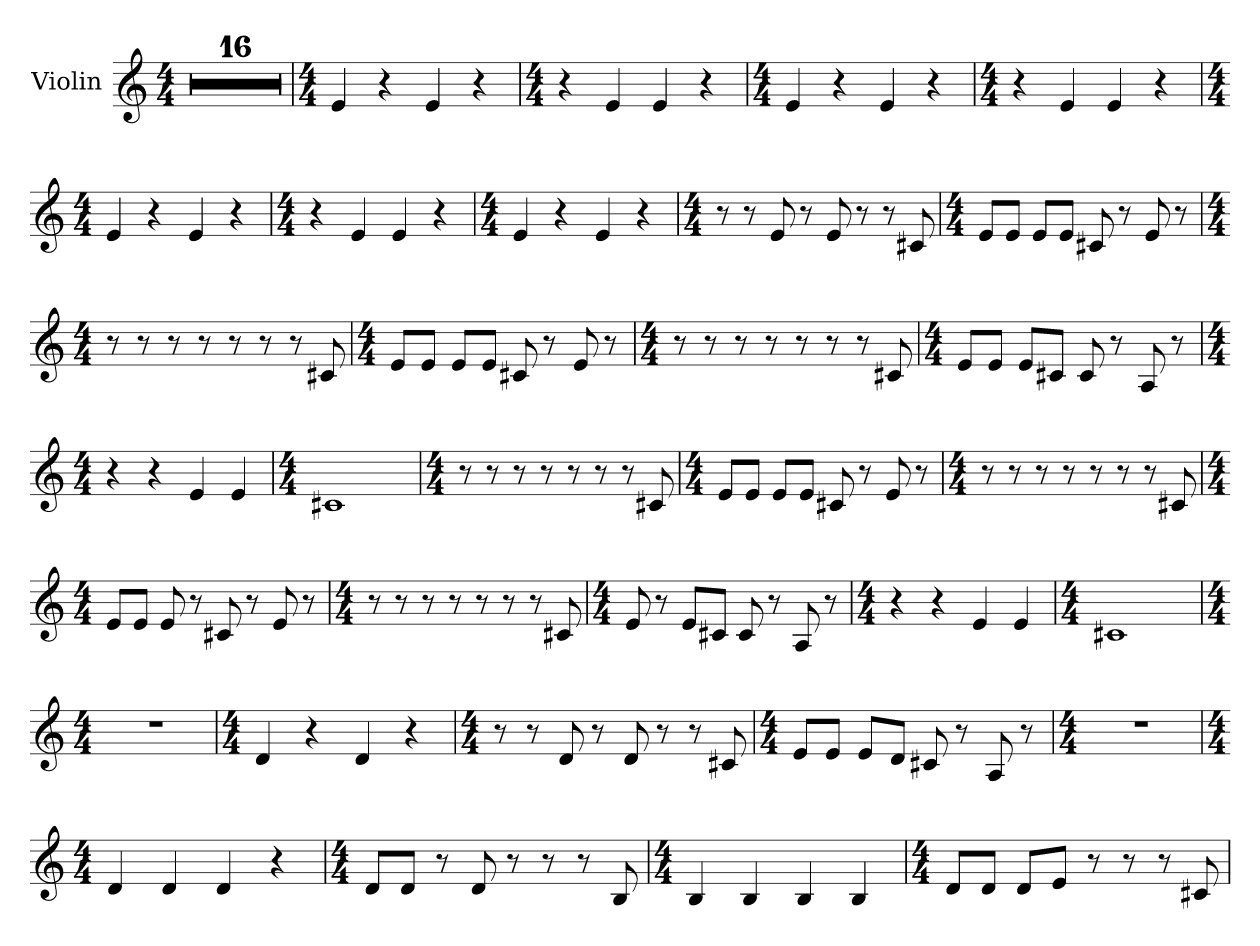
**kern
*part1
*staff1
*I"Violin
*I'Vln
*M4/4
=
1r
=
*M4/4
1r
=
*M4/4
1r
=
*M4/4
1r
=
*M4/4
1r
=
*M4/4
1r
=
*M4/4
1r
=
*M4/4
1r
=
*M4/4
1r
=
*M4/4
1r
=
*M4/4
1r
=
*M4/4
1r
=
*M4/4
1r
=
*M4/4
1r
=
*M4/4
1r
=
*M4/4
1r
=
*M4/4
4e
4r
4e
4r
=
*M4/4
4r
4e
4e
4r
=
*M4/4
4e
4r
4e
4r
=
*M4/4
4r
4e
4e
4r
=
*M4/4
4e
4r
4e
4r
=
*M4/4
4r
4e
4e
4r
=
*M4/4
4e
4r
4e
4r
=
*M4/4
8r
8r
8e
8r
8e
8r
8r
8c#X
=
*M4/4
8eL
8eJ
8eL
8eJ
8c#X
8r
8e
8r
=
*M4/4
8r
8r
8r
8r
8r
8r
8r
8c#X
=
*M4/4
8eL
8eJ
8eL
8eJ
8c#X
8r
8e
8r
=
*M4/4
8r
8r
8r
8r
8r
8r
8r
8c#X
=
*M4/4
8eL
8eJ
8eL
8c#XJ
8c#
8r
8A
8r
=
*M4/4
4r
4r
4e
4e
=
*M4/4
1c#X
=
*M4/4
8r
8r
8r
8r
8r
8r
8r
8c#X
=
*M4/4
8eL
8eJ
8eL
8eJ
8c#X
8r
8e
8r
=
*M4/4
8r
8r
8r
8r
8r
8r
8r
8c#X
=
*M4/4
8eL
8eJ
8e
8r
8c#X
8r
8e
8r
=
*M4/4
8r
8r
8r
8r
8r
8r
8r
8c#X
=
*M4/4
8e
8r
8eL
8c#XJ
8c#
8r
8A
8r
=
*M4/4
4r
4r
4e
4e
=
*M4/4
1c#X
=
*M4/4
1r
=
*M4/4
4d
4r
4d
4r
=
*M4/4
8r
8r
8d
8r
8d
8r
8r
8c#X
=
*M4/4
8eL
8eJ
8eL
8dJ
8c#X
8r
8A
8r
=
*M4/4
1r
=
*M4/4
4d
4d
4d
4r
=
*M4/4
8dL
8dJ
8r
8d
8r
8r
8r
8B
=
*M4/4
4B
4B
4B
4B
=
*M4/4
8dL
8dJ
8dL
8eJ
8r
8r
8r
8c#X
=
*-
